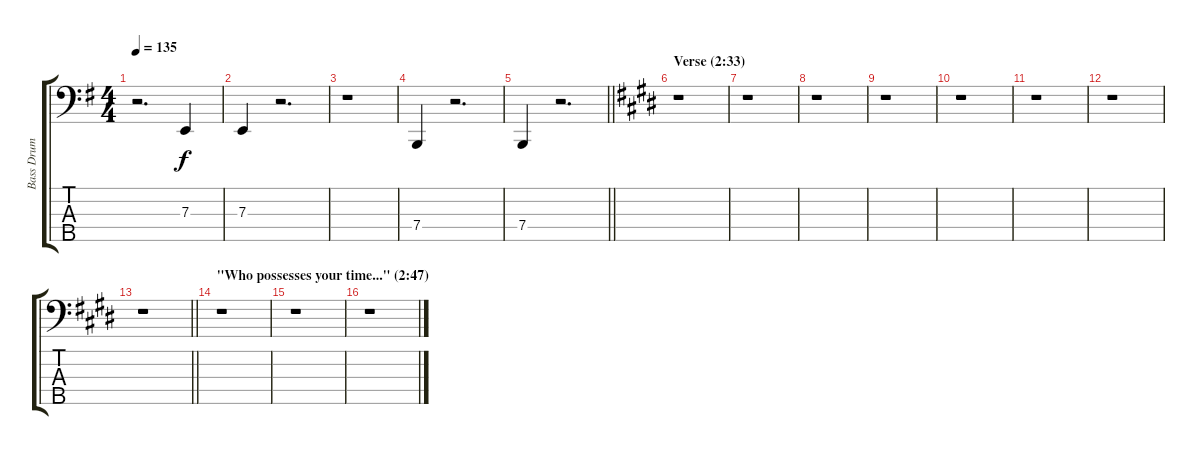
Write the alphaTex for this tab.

\track ("Bass Drum" "Bass Drum") {instrument taikodrum}
\staff {score tabs}
\tuning (G2 D2 A1 E1 B0) {hide}
\ts (4 4)
\tempo 135
\clef f4
\ks eminor
r.2{d dy f} 7.3.4 |
7.3.4 r.2{d} |
r.1 |
7.4.4 r.2{d} |
\barLineRight lightlight
7.4.4 r.2{d} |
\section ("" "Verse (2:33)")
\ks c#minor
r.1 |
r.1 |
r.1 |
r.1 |
r.1 |
r.1 |
r.1 |
\barLineRight lightlight
r.1 |
\section ("" "\"Who possesses your time...\" (2:47)")
r.1 |
r.1 |
r.1
